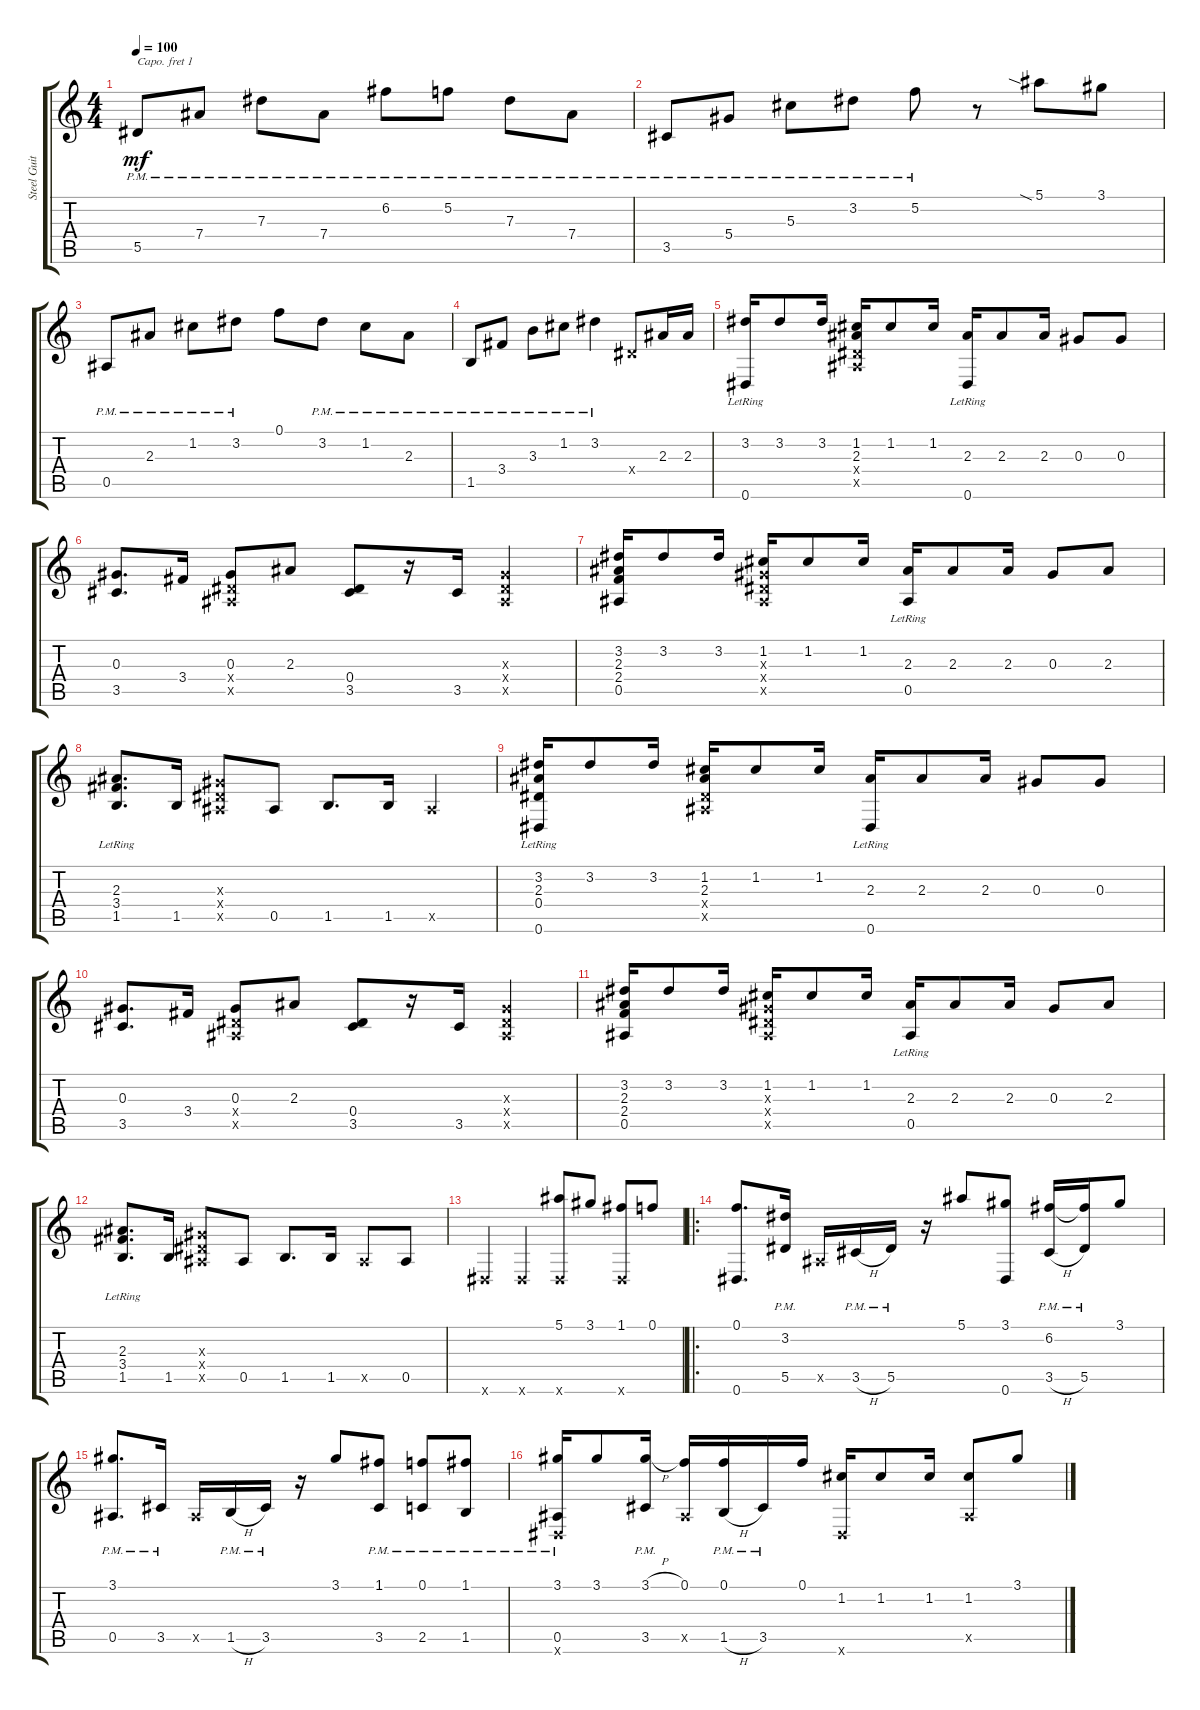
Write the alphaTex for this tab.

\track ("Steel Guitar" "Steel Guit") {instrument acousticguitarsteel}
\staff {score tabs}
\capo 1
\tuning (E4 B3 G3 D3 A2 D2) {hide}
\ts (4 4)
\tempo 100
\clef g2
\ks c
5.5{pm}.8{dy mf instrument acousticguitarsteel} 7.4{pm}.8 7.3{pm}.8 7.4{pm}.8 6.2{pm}.8 5.2{pm}.8 7.3{pm}.8 7.4{pm}.8 |
3.5{pm}.8 5.4{pm}.8 5.3{pm}.8 3.2{pm}.8 5.2{pm}.8 r.8 5.1{sia}.8 3.1.8 |
0.5{pm}.8 2.3{pm}.8 1.2{pm}.8 3.2{pm}.8 0.1.8 3.2{pm}.8 1.2{pm}.8 2.3{pm}.8 |
1.5{pm}.8 3.4{pm}.8 3.3{pm}.8 1.2{pm}.8 3.2{pm}.4 0.4{x}.8 2.3.16 2.3.16 |
(3.2 0.6{lr}).16 3.2.8 3.2.16 (1.2 2.3 0.4{x} 0.5{x}).16 1.2.8 1.2.16 (2.3 0.6{lr}).16 2.3.8 2.3.16 0.3.8 0.3.8 |
(0.3 3.5).8{d} 3.4.16 (0.3 0.4{x} 0.5{x}).8 2.3.8 (0.4 3.5).8 r.16 3.5.16 (0.3{x} 0.4{x} 0.5{x}).4 |
(3.2 2.3 2.4 0.5).16 3.2.8 3.2.16 (1.2 0.3{x} 0.4{x} 0.5{x}).16 1.2.8 1.2.16 (2.3 0.5{lr}).16 2.3.8 2.3.16 0.3.8 2.3.8 |
(2.3 3.4{lr} 1.5).8{d} 1.5.16 (0.3{x} 0.4{x} 0.5{x}).8 0.5.8 1.5.8{d} 1.5.16 0.5{x}.4 |
(3.2 2.3 0.4 0.6{lr}).16 3.2.8 3.2.16 (1.2 2.3 0.4{x} 0.5{x}).16 1.2.8 1.2.16 (2.3 0.6{lr}).16 2.3.8 2.3.16 0.3.8 0.3.8 |
(0.3 3.5).8{d} 3.4.16 (0.3 0.4{x} 0.5{x}).8 2.3.8 (0.4 3.5).8 r.16 3.5.16 (0.3{x} 0.4{x} 0.5{x}).4 |
(3.2 2.3 2.4 0.5).16 3.2.8 3.2.16 (1.2 0.3{x} 0.4{x} 0.5{x}).16 1.2.8 1.2.16 (2.3 0.5{lr}).16 2.3.8 2.3.16 0.3.8 2.3.8 |
(2.3 3.4{lr} 1.5).8{d} 1.5.16 (0.3{x} 0.4{x} 0.5{x}).8 0.5.8 1.5.8{d} 1.5.16 0.5{x}.8 0.5.8 |
0.6{x}.4 0.6{x}.4 (5.1 0.6{x}).8 3.1.8 (1.1 0.6{x}).8 0.1.8 |
\ro
(0.1 0.6).8{d} (3.2 5.5{pm}).16 0.5{x}.16 3.5{h pm}.16 5.5{pm}.16 r.16 5.1.8 (3.1 0.6).8 (6.2 3.5{h pm}).16 (6.2{t} 5.5{pm}).16 3.1.8 |
(3.1 0.5{pm}).8{d} 3.5{pm}.16 0.5{x}.16 1.5{h pm}.16 3.5{pm}.16 r.16 3.1.8 (1.1 3.5{pm}).8 (0.1 2.5{pm}).8 (1.1 1.5{pm}).8 |
(3.1 0.5{pm} 0.6{x}).16 3.1.8 (3.1{h} 3.5{pm}).16 (0.1 0.5{x}).16 (0.1 1.5{h pm}).16 3.5{pm}.16 0.1.16 (1.2 0.6{x}).16 1.2.8 1.2.16 (1.2 0.5{x}).8 3.1.8
